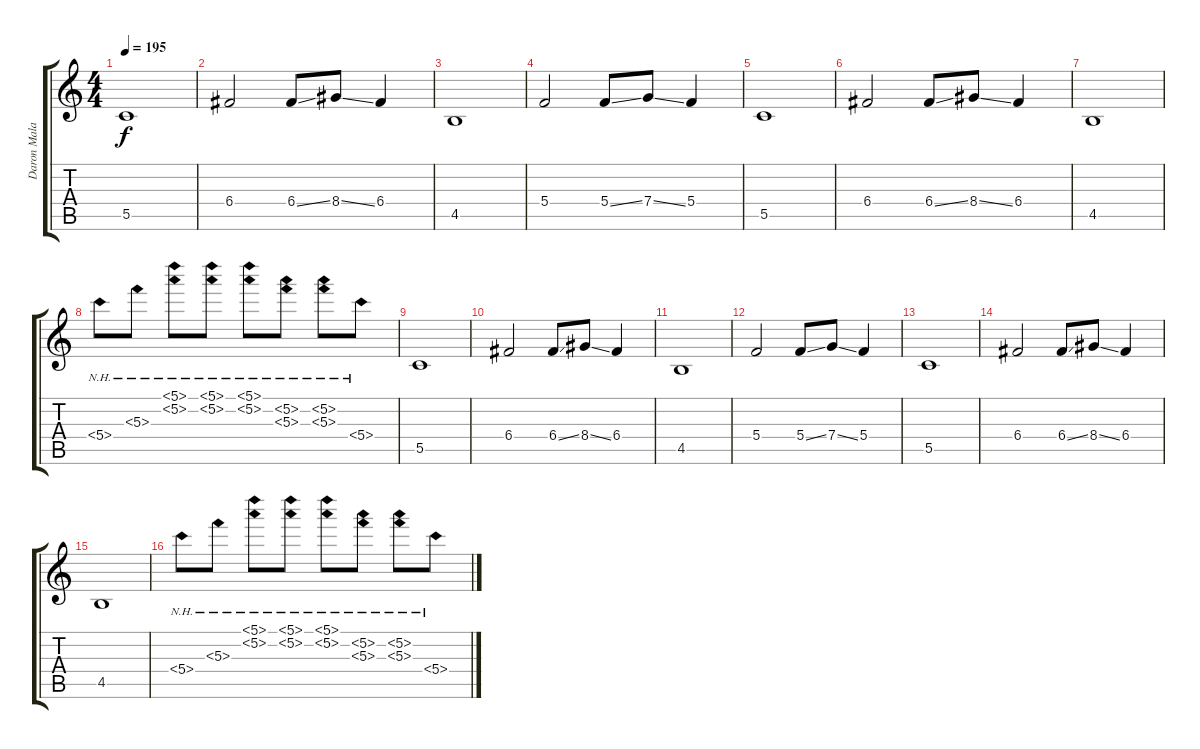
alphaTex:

\track ("Daron Malakian" "Daron Mala") {instrument distortionguitar}
\staff {score tabs}
\tuning (D4 A3 F3 C3 G2 C2) {hide}
\ts (4 4)
\tempo 195
\clef g2
\ks c
5.5.1{dy f} |
6.4.2 6.4{ss}.8 8.4{ss}.8 6.4.4 |
4.5.1 |
5.4.2 5.4{ss}.8 7.4{ss}.8 5.4.4 |
5.5.1 |
6.4.2 6.4{ss}.8 8.4{ss}.8 6.4.4 |
4.5.1 |
5.4{nh}.8 5.3{nh}.8 (5.1{nh} 5.2{nh}).8 (5.1{nh} 5.2{nh}).8 (5.1{nh} 5.2{nh}).8 (5.2{nh} 5.3{nh}).8 (5.2{nh} 5.3{nh}).8 5.4{nh}.8 |
5.5.1 |
6.4.2 6.4{ss}.8 8.4{ss}.8 6.4.4 |
4.5.1 |
5.4.2 5.4{ss}.8 7.4{ss}.8 5.4.4 |
5.5.1 |
6.4.2 6.4{ss}.8 8.4{ss}.8 6.4.4 |
4.5.1 |
5.4{nh}.8 5.3{nh}.8 (5.1{nh} 5.2{nh}).8 (5.1{nh} 5.2{nh}).8 (5.1{nh} 5.2{nh}).8 (5.2{nh} 5.3{nh}).8 (5.2{nh} 5.3{nh}).8 5.4{nh}.8
